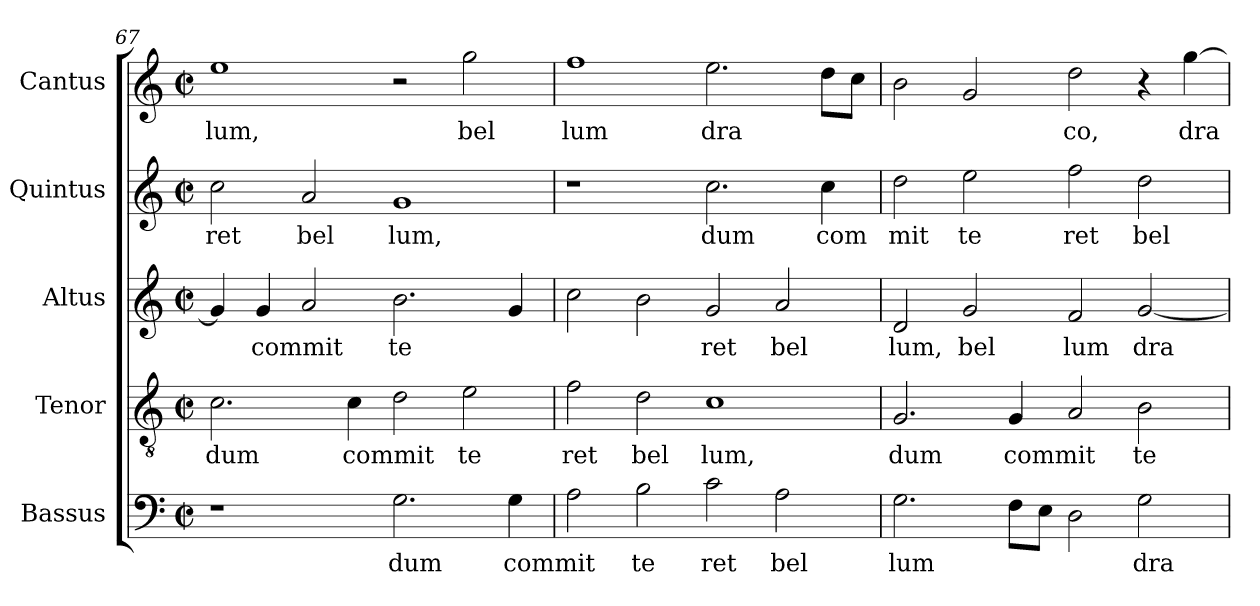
**kern	**text	**kern	**text	**kern	**text	**kern	**text	**kern	**text
*part5	*part5	*part4	*part4	*part3	*part3	*part2	*part2	*part1	*part1
*staff5	*staff5	*staff4	*staff4	*staff3	*staff3	*staff2	*staff2	*staff1	*staff1
*I"Bassus	*	*I"Tenor	*	*I"Altus	*	*I"Quintus	*	*I"Cantus	*
!!LO:LB:g=z
*clefF4	*	*clefGv2	*	*clefG2	*	*clefG2	*	*clefG2	*
*M2/2	*	*M2/2	*	*M2/2	*	*M2/2	*	*M2/2	*
*met(c|)	*	*met(c|)	*	*met(c|)	*	*met(c|)	*	*met(c|)	*
=67	=67	=67	=67	=67	=67	=67	=67	=67	=67
!	!	!	!LO:LY:b:cj	!	!	!	!LO:LY:b:cj	!	!LO:LY:b:cj
1r	.	2.c\	dum	4g/]	.	2cc\	-ret	1ee	-lum,
!	!	!	!	!	!LO:LY:b:cj	!	!	!	!
.	.	.	.	4g/	commit	.	.	.	.
!	!	!	!	!	!	!	!LO:LY:b:cj	!	!
.	.	.	.	2a/	.	2a/	bel	.	.
!	!	!	!LO:LY:b:cj	!	!	!	!	!	!
.	.	4c\	commit	.	.	.	.	.	.
!	!LO:LY:b:cj	!	!	!	!LO:LY:b:cj	!	!LO:LY:b:cj	!	!
2.G\	dum	2d\	.	2.b\	te	1g	lum,	2r	.
!	!	!	!LO:LY:b:cj	!	!	!	!	!	!LO:LY:b:cj
.	.	2e\	te	.	.	.	.	2gg\	bel
!	!LO:LY:b:cj	!	!	!	!	!	!	!	!
4G\	commit	.	.	4g/	.	.	.	.	.
=68	=68	=68	=68	=68	=68	=68	=68	=68	=68
!	!	!	!LO:LY:b:cj	!	!	!	!	!	!LO:LY:b:cj
2A\	.	2f\	ret	2cc\	.	1r	.	1ff	lum
!	!LO:LY:b:cj	!	!LO:LY:b:cj	!	!	!	!	!	!
2B\	te	2d\	bel	2b\	.	.	.	.	.
!	!LO:LY:b:cj	!	!LO:LY:b:cj	!	!LO:LY:b:cj	!	!LO:LY:b:cj	!	!LO:LY:b
2c\	ret	1c	lum,	2g/	ret	2.cc\	dum	2.ee\	dra
!	!LO:LY:b:cj	!	!	!	!LO:LY:b:cj	!	!	!	!
2A\	bel	.	.	2a/	bel	.	.	.	.
!	!	!	!	!	!	!	!LO:LY:b:cj	!	!
.	.	.	.	.	.	4cc\	com	8dd\L	.
.	.	.	.	.	.	.	.	8cc\J	.
=69	=69	=69	=69	=69	=69	=69	=69	=69	=69
!	!LO:LY:b	!	!LO:LY:b:cj	!	!LO:LY:b:cj	!	!LO:LY:b:cj	!	!
2.G\	lum	2.G/	dum	2d/	lum,	2dd\	mit	2b\	.
!	!	!	!	!	!LO:LY:b:cj	!	!LO:LY:b:cj	!	!
.	.	.	.	2g/	bel	2ee\	te	2g/	.
!	!	!	!LO:LY:b:cj	!	!	!	!	!	!
8F\L	.	4G/	commit	.	.	.	.	.	.
8E\J	.	.	.	.	.	.	.	.	.
!	!	!	!	!	!LO:LY:b:cj	!	!LO:LY:b:cj	!	!LO:LY:b:cj
2D\	.	2A/	.	2f/	lum	2ff\	ret	2dd\	co,
!	!LO:LY:b:cj	!	!LO:LY:b:cj	!	!LO:LY:b	!	!LO:LY:b:cj	!	!
2G\	dra	2B\	te	[<2g/	dra	2dd\	bel	4r	.
!	!	!	!	!	!	!	!	!	!LO:LY:b
.	.	.	.	.	.	.	.	[>4gg\	dra
=	=	=	=	=	=	=	=	=	=
*-	*-	*-	*-	*-	*-	*-	*-	*-	*-
